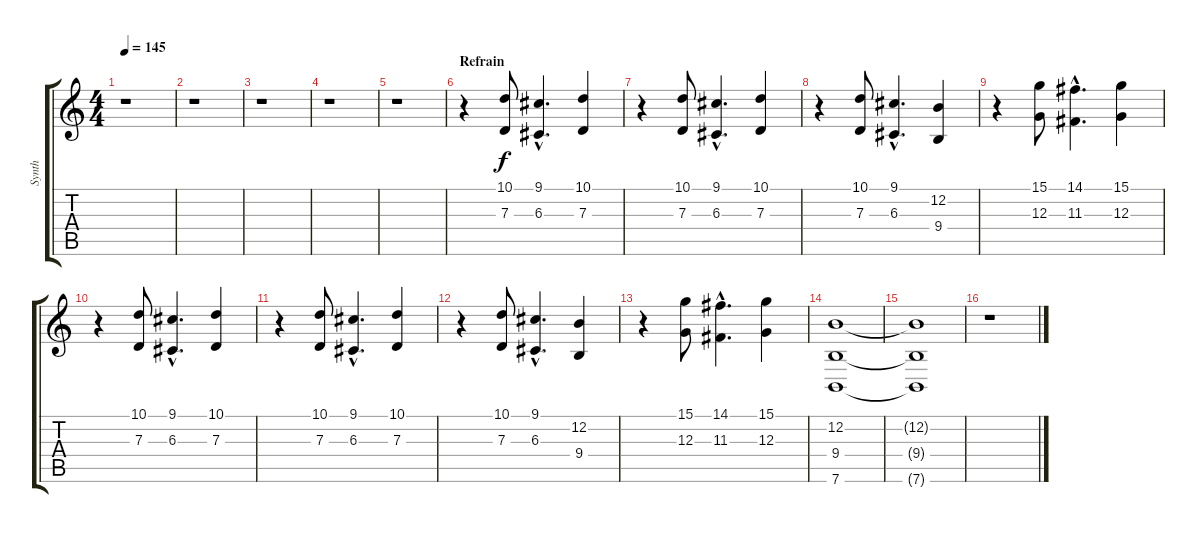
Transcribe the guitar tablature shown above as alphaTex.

\track ("Synth" "Synth") {instrument churchorgan}
\staff {score tabs}
\tuning (E4 B3 G3 D3 A2 E2) {hide}
\ts (4 4)
\tempo 145
\clef g2
\ks c
r.1{dy f} |
r.1 |
r.1 |
r.1 |
r.1 |
\section ("" "Refrain")
r.4 (10.1 7.3).8 (9.1{hac} 6.3{hac}).4{d} (10.1 7.3).4 |
r.4 (10.1 7.3).8 (9.1{hac} 6.3{hac}).4{d} (10.1 7.3).4 |
r.4 (10.1 7.3).8 (9.1{hac} 6.3{hac}).4{d} (12.2 9.4).4 |
r.4 (15.1 12.3).8 (14.1{hac} 11.3{hac}).4{d} (15.1 12.3).4 |
r.4 (10.1 7.3).8 (9.1{hac} 6.3{hac}).4{d} (10.1 7.3).4 |
r.4 (10.1 7.3).8 (9.1{hac} 6.3{hac}).4{d} (10.1 7.3).4 |
r.4 (10.1 7.3).8 (9.1{hac} 6.3{hac}).4{d} (12.2 9.4).4 |
r.4 (15.1 12.3).8 (14.1{hac} 11.3{hac}).4{d} (15.1 12.3).4 |
(12.2 9.4 7.6).1 |
(12.2{t} 9.4{t} 7.6{t}).1 |
r.1
